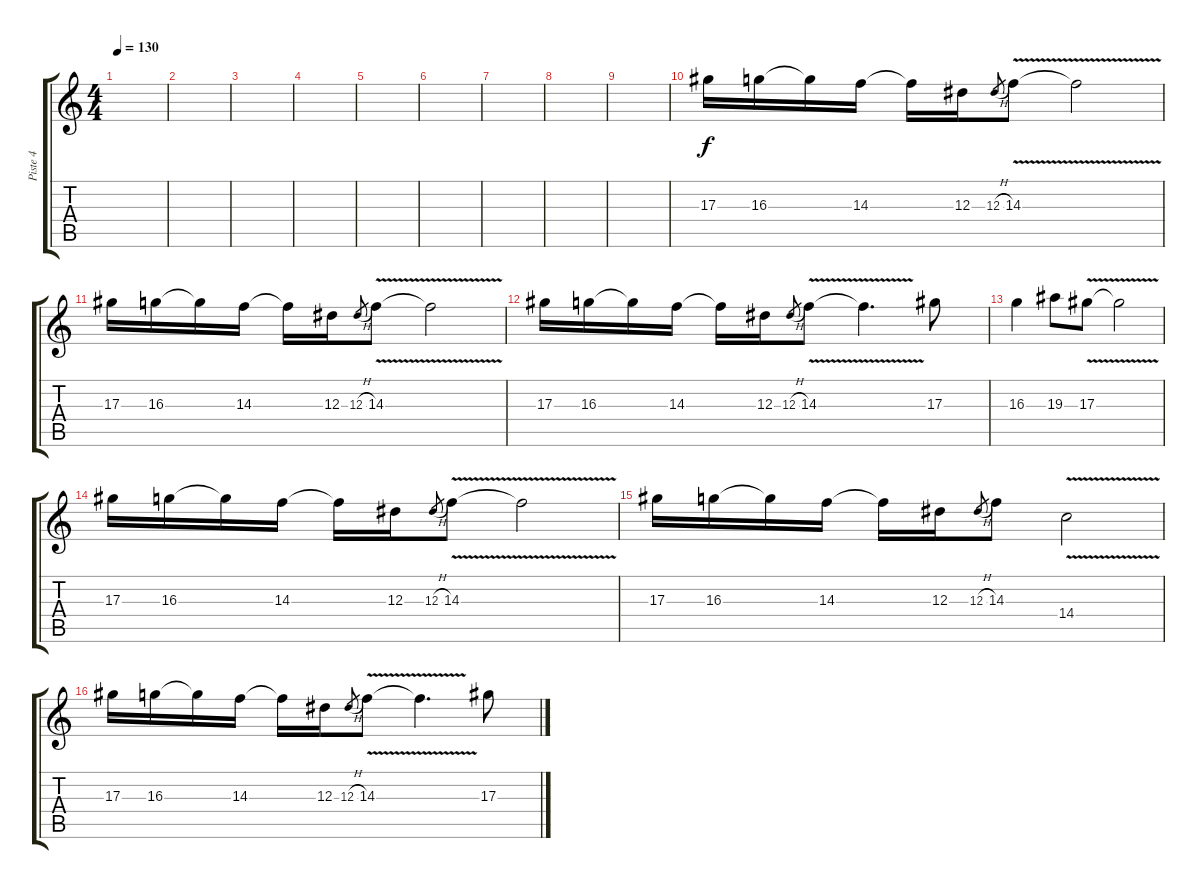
\track ("Piste 4" "Piste 4") {instrument distortionguitar}
\staff {score tabs}
\tuning (C4 G3 Eb3 Bb2 F2 C2) {hide}
\ts (4 4)
\tempo 130
\clef g2
\ks c
|
|
|
|
|
|
|
|
|
17.3.16 16.3.16 16.3{t}.16 14.3.16 14.3{t}.16 12.3.16 12.3{h}.8{gr} 14.3{v}.8 14.3{t}.2 |
17.3.16 16.3.16 16.3{t}.16 14.3.16 14.3{t}.16 12.3.16 12.3{h}.8{gr} 14.3{v}.8 14.3{t}.2 |
17.3.16 16.3.16 16.3{t}.16 14.3.16 14.3{t}.16 12.3.16 12.3{h}.8{gr} 14.3{v}.8 14.3{t}.4{d} 17.3.8 |
16.3.4 19.3.8 17.3{v}.8 17.3{t}.2 |
17.3.16 16.3.16 16.3{t}.16 14.3.16 14.3{t}.16 12.3.16 12.3{h}.8{gr} 14.3{v}.8 14.3{t}.2 |
17.3.16 16.3.16 16.3{t}.16 14.3.16 14.3{t}.16 12.3.16 12.3{h}.8{gr} 14.3.8 14.4{v}.2 |
17.3.16 16.3.16 16.3{t}.16 14.3.16 14.3{t}.16 12.3.16 12.3{h}.8{gr} 14.3{v}.8 14.3{t}.4{d} 17.3.8
